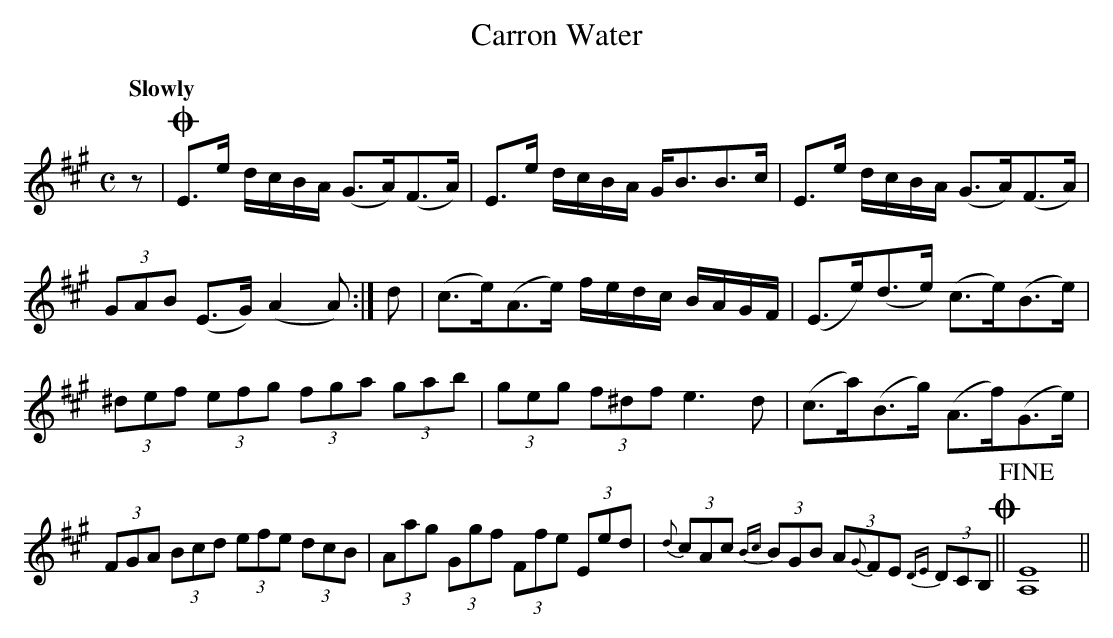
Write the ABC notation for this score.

X:1
T:Carron Water
M:C
L:1/8
Q:"Slowly"
K:A
z|OE>e d/c/B/A/ (G>A)(F>A)|E>e d/c/B/A/ G<BB>c|E>e d/c/B/A/ (G>A)(F>A)|
(3GAB (E>G) (A2 A):|d|(c>e)(A>e) f/e/d/c/ B/A/G/F/|(E>e)(d>e) (c>e)(B>e)|
(3^def (3efg (3fga (3gab|(3geg (3f^df e3d|(c>a)(B>g) (A>f)(G>e)|
(3FGA (3Bcd (3efe (3dcB|(3Aag (3Ggf (3Ffe (3Eed|{d}(3cAc {Bc}(3BGB (3A{G}FE {DE}(3DCB,O||!fine![A,8E8]||
